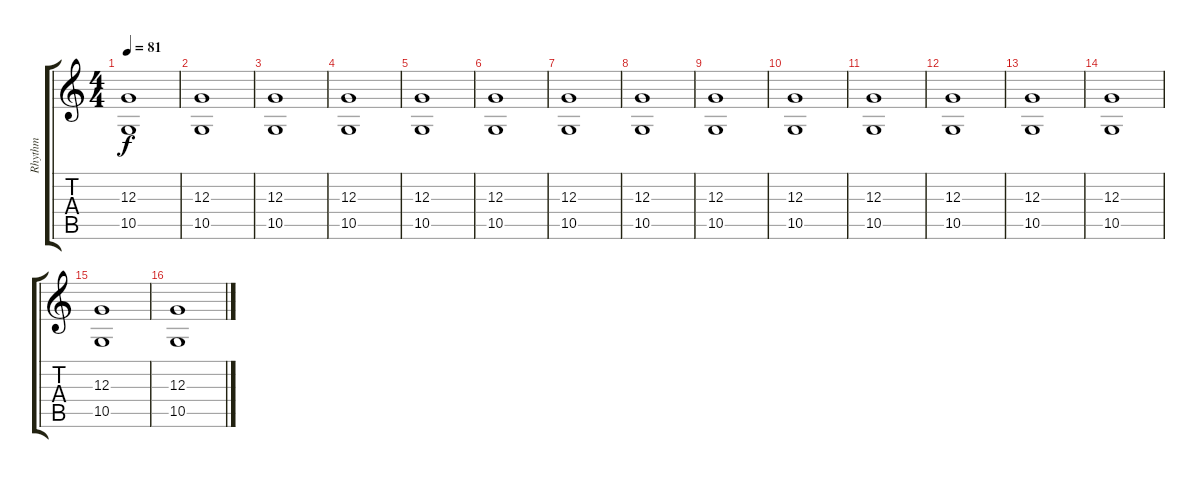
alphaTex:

\track ("Rhythm" "Rhythm") {instrument electricgrandpiano}
\staff {score tabs}
\tuning (E4 B3 G3 D3 A2 E2) {hide}
\ts (4 4)
\tempo 81
\clef g2
\ks c
(12.3 10.5).1{dy f} |
(12.3 10.5).1 |
(12.3 10.5).1 |
(12.3 10.5).1 |
(12.3 10.5).1 |
(12.3 10.5).1 |
(12.3 10.5).1 |
(12.3 10.5).1 |
(12.3 10.5).1 |
(12.3 10.5).1 |
(12.3 10.5).1 |
(12.3 10.5).1 |
(12.3 10.5).1 |
(12.3 10.5).1 |
(12.3 10.5).1 |
(12.3 10.5).1
